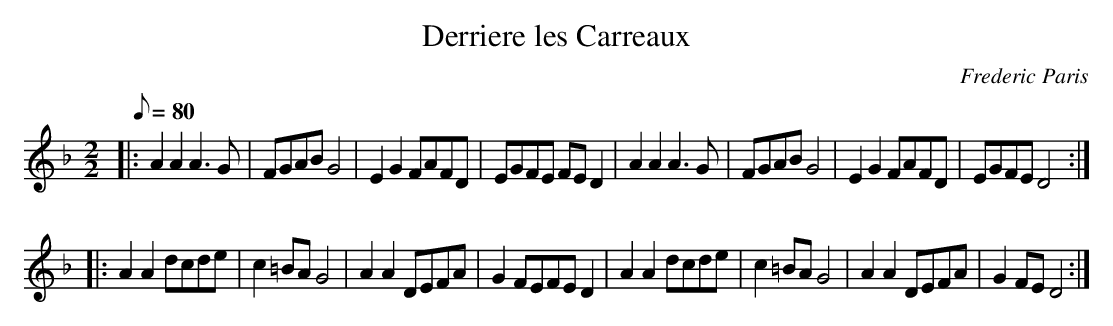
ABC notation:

X:1
T:Derriere les Carreaux
M:2/2
L:1/8
Q:80
C:Frederic Paris
K:D minor
|:\
A2A2A3G | FGABG4 | E2G2FAFD | EGFE FED2 |\
A2A2A3G | FGABG4 | E2G2FAFD | EGFED4 :|
|:\
A2A2dcde | c2=BAG4 | A2A2DEFA | G2FEFED2 |\
A2A2dcde | c2=BAG4 | A2A2DEFA | G2FED4 :|
